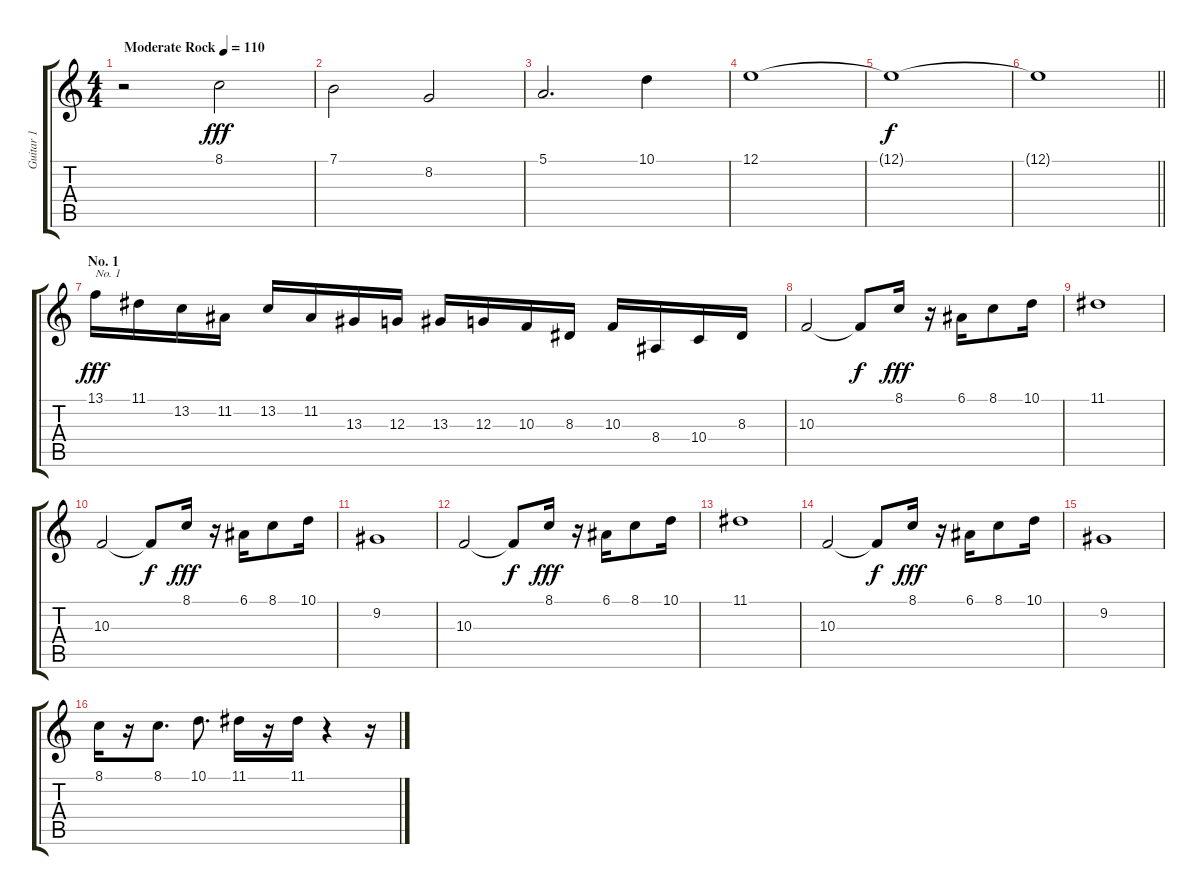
\track ("Guitar 1" "Guitar 1") {instrument stringensemble1}
\staff {score tabs}
\tuning (E4 B3 G3 D3 A2 E2) {hide}
\ts (4 4)
\tempo (110 "Moderate Rock")
\clef g2
\ks c
r.2{dy fff instrument stringensemble1} 8.1.2 |
7.1.2{txt ""} 8.2.2 |
5.1.2{d} 10.1.4 |
12.1.1 |
12.1{t}.1{dy f} |
\barLineRight lightlight
12.1{t}.1 |
\section ("" "No. 1")
13.1.16{txt "No. 1" dy fff} 11.1.16 13.2.16 11.2.16 13.2.16 11.2.16 13.3.16 12.3.16 13.3.16 12.3.16 10.3.16 8.3.16 10.3.16 8.4.16 10.4.16 8.3.16 |
10.3.2 10.3{t}.8{dy f} 8.1.16{dy fff} r.16 6.1.16 8.1.8 10.1.16 |
11.1.1 |
10.3.2 10.3{t}.8{dy f} 8.1.16{dy fff} r.16 6.1.16 8.1.8 10.1.16 |
9.2.1 |
10.3.2 10.3{t}.8{dy f} 8.1.16{dy fff} r.16 6.1.16 8.1.8 10.1.16 |
11.1.1 |
10.3.2 10.3{t}.8{dy f} 8.1.16{dy fff} r.16 6.1.16 8.1.8 10.1.16 |
9.2.1 |
8.1.16 r.16 8.1.8{d} 10.1.8{d} 11.1.16 r.16 11.1.16 r.4 r.16
